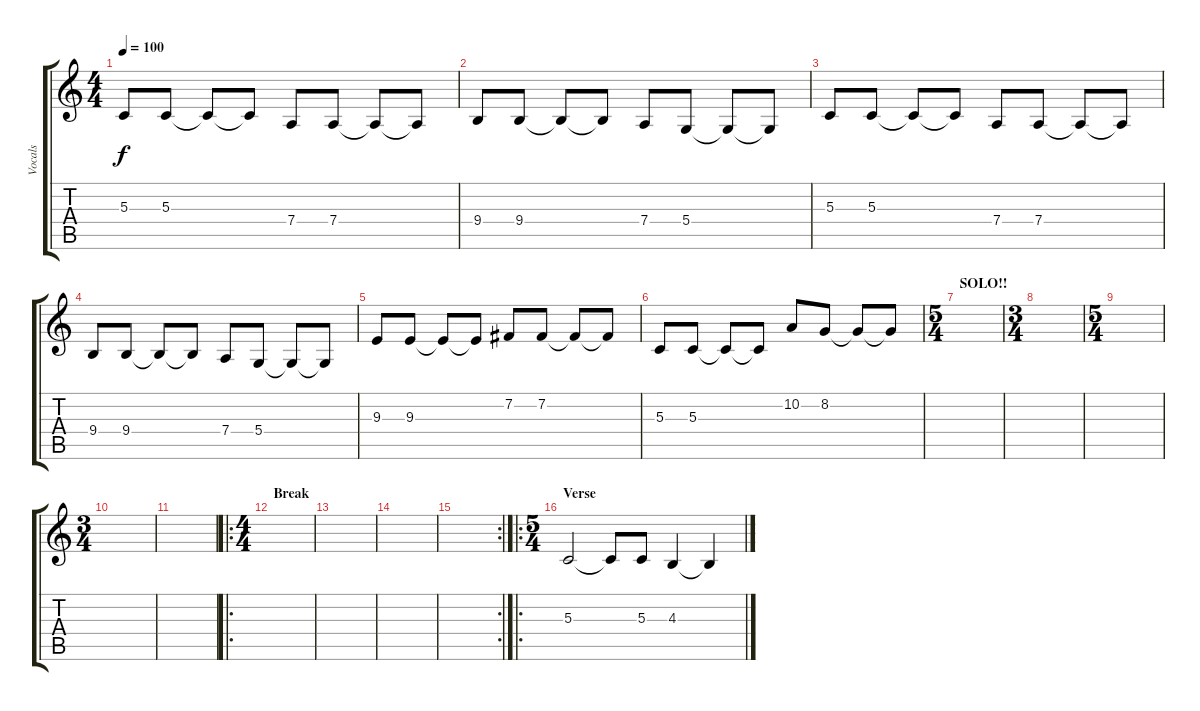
\track ("Vocals" "Vocals") {instrument oboe}
\staff {score tabs}
\tuning (E4 B3 G3 D3 A2 E2) {hide}
\ts (4 4)
\tempo 100
\clef g2
\ks c
5.3.8{dy f} 5.3.8 5.3{t}.8 5.3{t}.8 7.4.8 7.4.8 7.4{t}.8 7.4{t}.8 |
9.4.8 9.4.8 9.4{t}.8 9.4{t}.8 7.4.8 5.4.8 5.4{t}.8 5.4{t}.8 |
5.3.8 5.3.8 5.3{t}.8 5.3{t}.8 7.4.8 7.4.8 7.4{t}.8 7.4{t}.8 |
9.4.8 9.4.8 9.4{t}.8 9.4{t}.8 7.4.8 5.4.8 5.4{t}.8 5.4{t}.8 |
9.3.8 9.3.8 9.3{t}.8 9.3{t}.8 7.2.8 7.2.8 7.2{t}.8 7.2{t}.8 |
5.3.8 5.3.8 5.3{t}.8 5.3{t}.8 10.2.8 8.2.8 8.2{t}.8 8.2{t}.8 |
\ts (5 4)
\section ("" "SOLO!!")
|
\ts (3 4)
|
\ts (5 4)
|
\ts (3 4)
|
|
\ro
\ts (4 4)
\section ("" "Break")
|
|
|
\rc 2
|
\ro
\ts (5 4)
\section ("" "Verse")
5.3.2 5.3{t}.8 5.3.8 4.3.4 4.3{t}.4
